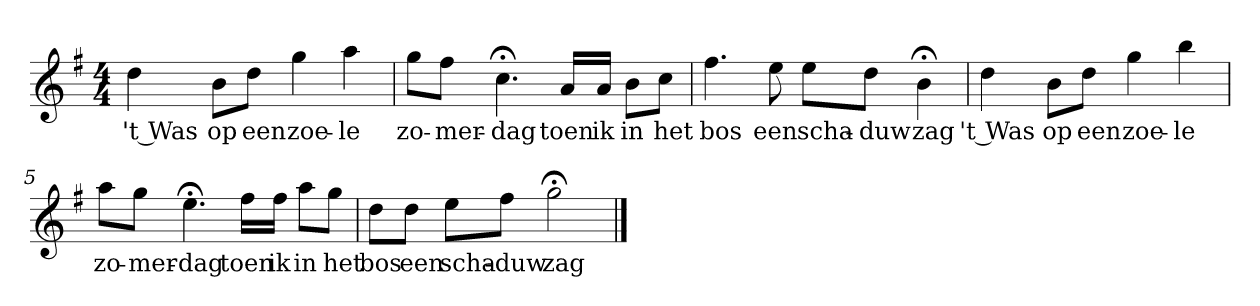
**kern	**text
*part1	*part1
*staff1	*staff1
*k[f#]	*
*G:	*
*M4/4	*
*MM120	*
=1	=1
4dd	't Was
8bL	op
8ddJ	een
4gg	zoe-
4aa	-le
=2	=2
8ggL	zo-
8ff#J	-mer-
4.cc;<	-dag
16aLL	toen
16aJJ	ik
8bL	in
8ccJ	het
=3	=3
4.ff#	bos
8ee	een
8eeL	scha-
8ddJ	-duw
4b;<	zag
=4	=4
4dd	't Was
8bL	op
8ddJ	een
4gg	zoe-
4bb	-le
=5	=5
8aaL	zo-
8ggJ	-mer-
4.ee;<	-dag
16ff#LL	toen
16ff#JJ	ik
8aaL	in
8ggJ	het
=6	=6
8ddL	bos
8ddJ	een
8eeL	scha-
8ff#J	-duw
2gg;<	zag
==	==
*-	*-
